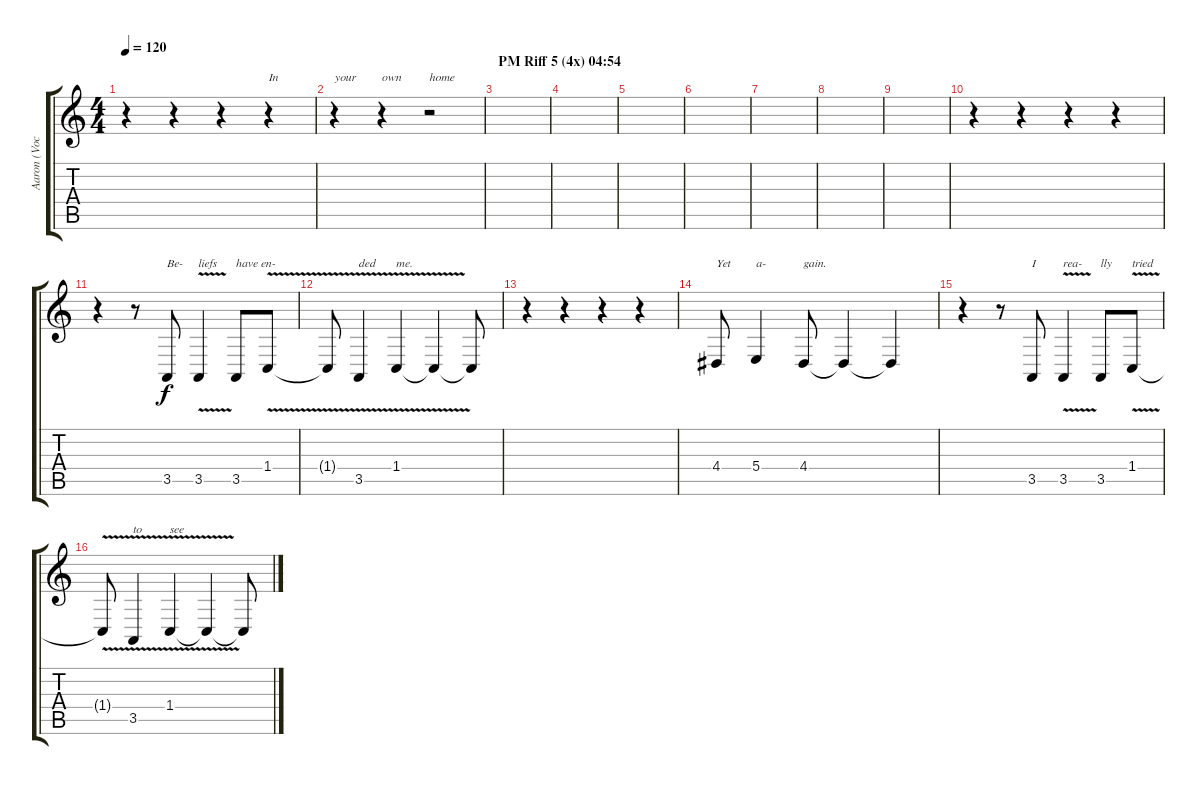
\track ("Aaron (Vocals) tuned to C#" "Aaron (Voc") {instrument oboe}
\staff {score tabs}
\tuning (Db4 Ab3 E3 B2 Gb2 Db2) {hide}
\ts (4 4)
\tempo 120
\clef g2
\ks c
r.4{dy f} r.4 r.4 r.4{txt "In"} |
r.4{txt "your"} r.4{txt "own"} r.2{txt "home"} |
\section ("" "PM Riff 5 (4x) 04:54")
|
|
|
|
|
|
|
r.4 r.4 r.4 r.4 |
r.4 r.8 3.5.8{txt "Be-"} 3.5{v}.4{txt "liefs"} 3.5.8{txt "have en-"} 1.4{v}.8 |
1.4{t}.8 3.5{v}.4{txt "ded"} 1.4{v}.4{txt "me."} 1.4{t}.4 1.4{t}.8 |
r.4 r.4 r.4 r.4 |
4.4.8{txt "Yet"} 5.4.4{txt "a-"} 4.4.8{txt "gain."} 4.4{t}.4 4.4{t}.4 |
r.4 r.8 3.5.8{txt "I"} 3.5{v}.4{txt "rea-"} 3.5.8{txt "lly"} 1.4{v}.8{txt "tried"} |
1.4{t}.8 3.5{v}.4{txt "to"} 1.4{v}.4{txt "see"} 1.4{t}.4 1.4{t}.8
